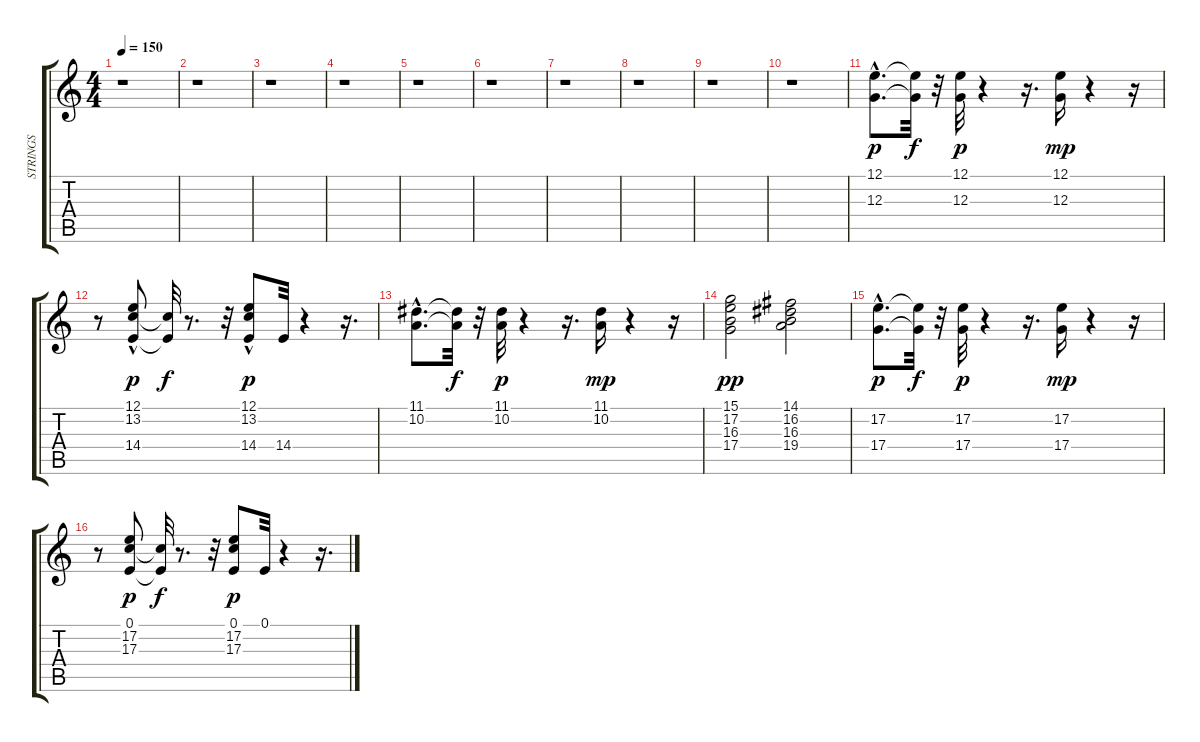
\track ("STRINGS" "STRINGS") {instrument stringensemble2}
\staff {score tabs}
\tuning (E4 B3 G3 D3 A2 E2) {hide}
\ts (4 4)
\tempo 150
\clef g2
\ks c
r.1{dy p instrument stringensemble2} |
r.1 |
r.1 |
r.1 |
r.1 |
r.1 |
r.1 |
r.1 |
r.1 |
r.1 |
(12.1{hac} 12.3{hac}).8{d} (12.1{t} 12.3{t}).32{dy f} r.32 (12.1 12.3).32{dy p} r.4 r.16{d} (12.1 12.3).16{dy mp} r.4 r.16 |
r.8 (12.1{hac} 13.2 14.4).8{dy p} (13.2{t} 14.4{t}).32{dy f} r.8{d} r.32 (12.1 13.2 14.4{hac}).8{dy p} 14.4.32 r.4 r.16{d} |
(11.1{hac} 10.2{hac}).8{d} (11.1{t} 10.2{t}).32{dy f} r.32 (11.1 10.2).32{dy p} r.4 r.16{d} (11.1 10.2).16{dy mp} r.4 r.16 |
(15.1 17.2 16.3 17.4).2{dy pp} (14.1 16.2 16.3 19.4).2 |
(17.2{hac} 17.4{hac}).8{d dy p} (17.2{t} 17.4{t}).32{dy f} r.32 (17.2 17.4).32{dy p} r.4 r.16{d} (17.2 17.4).16{dy mp} r.4 r.16 |
r.8 (0.1 17.2 17.3).8{dy p} (0.1{t} 17.3{t}).32{dy f} r.8{d} r.32 (0.1 17.2 17.3).8{dy p} 0.1.32 r.4 r.16{d}
